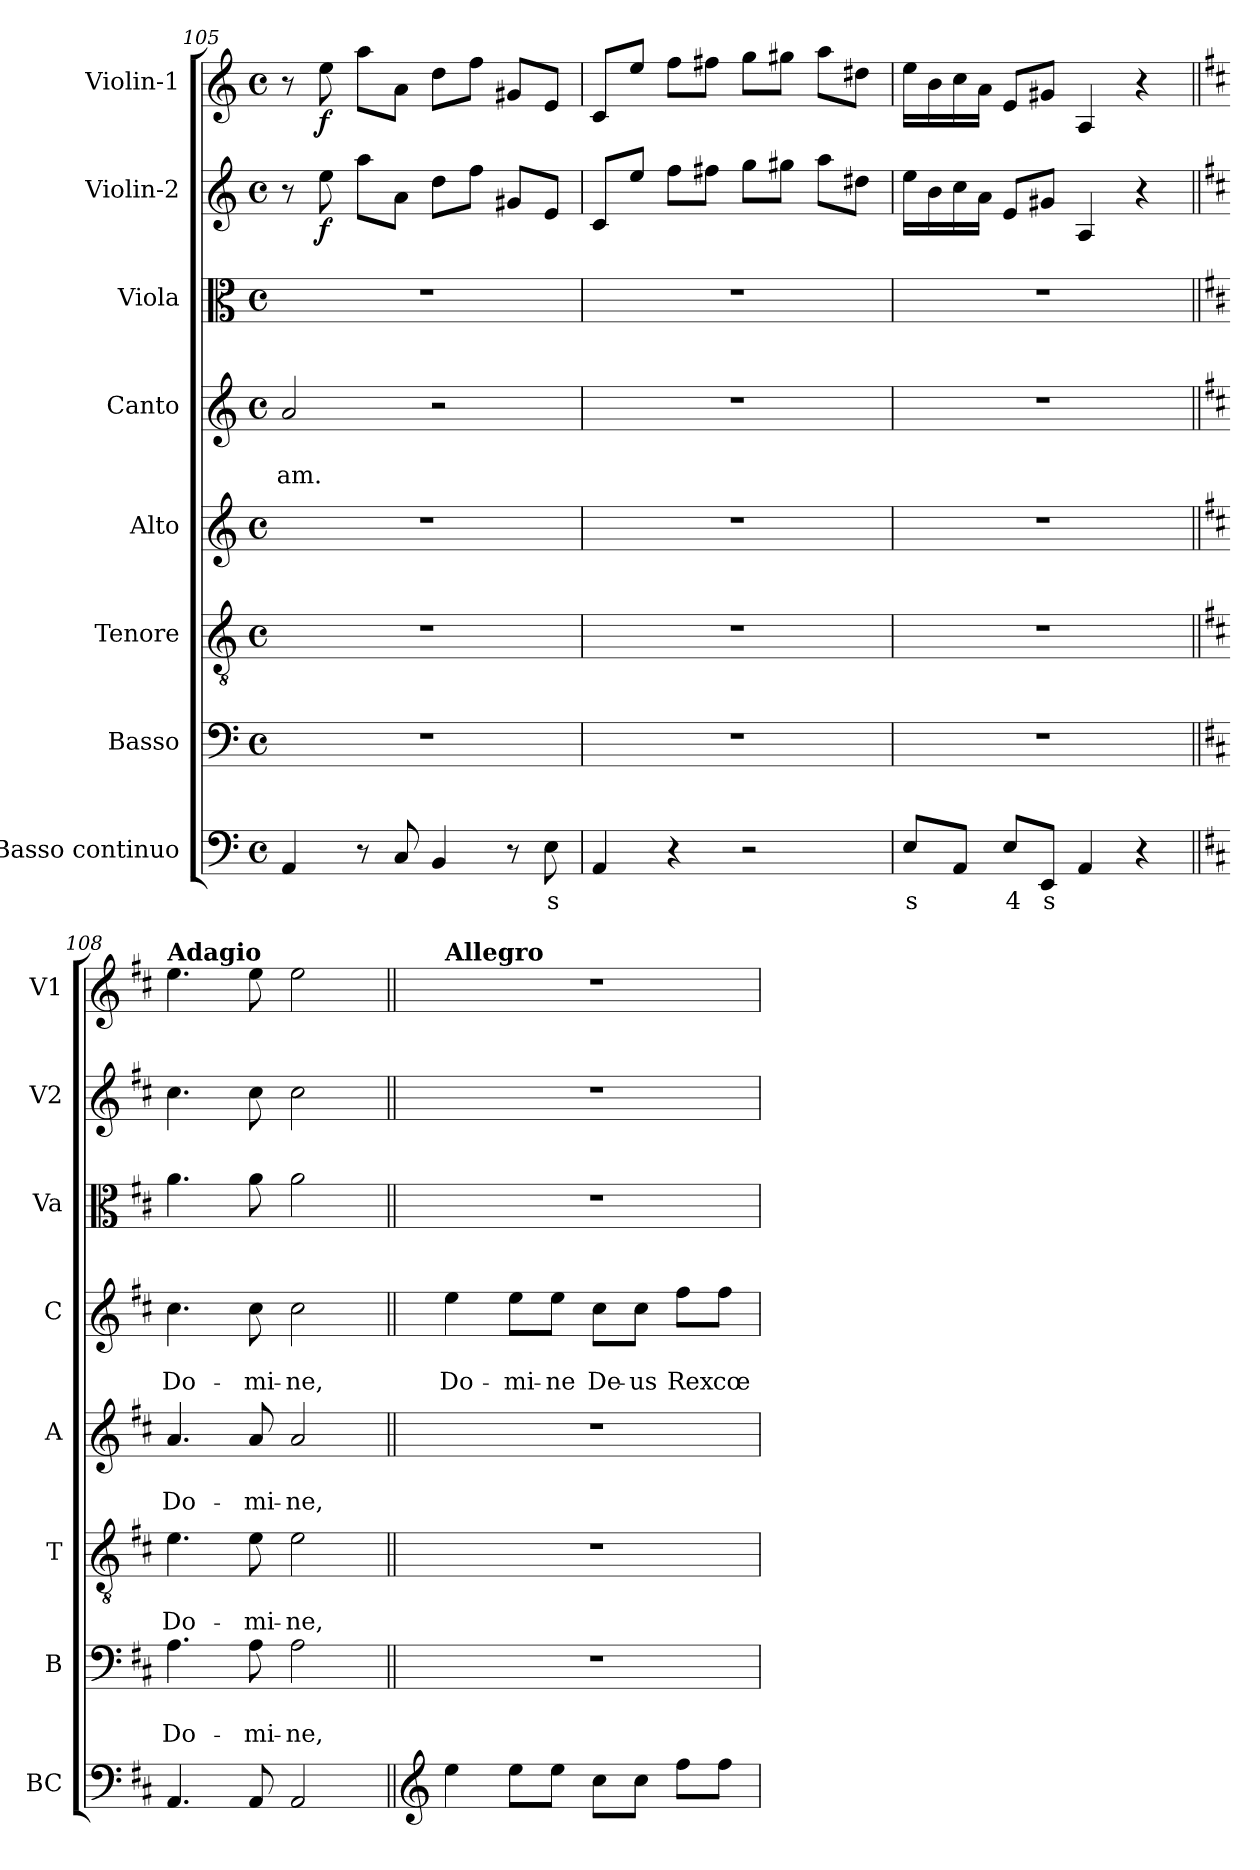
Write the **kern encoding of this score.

**kern	**text	**kern	**text	**text	**kern	**text	**text	**kern	**text	**text	**kern	**text	**text	**kern	**kern	**dynam	**kern	**dynam
*part8	*part8	*part7	*part7	*part7	*part6	*part6	*part6	*part5	*part5	*part5	*part4	*part4	*part4	*part3	*part2	*part2	*part1	*part1
*staff8	*staff8	*staff7	*staff7	*staff7	*staff6	*staff6	*staff6	*staff5	*staff5	*staff5	*staff4	*staff4	*staff4	*staff3	*staff2	*staff2	*staff1	*staff1
*I"Basso continuo	*	*I"Basso	*	*	*I"Tenore	*	*	*I"Alto	*	*	*I"Canto	*	*	*I"Viola	*I"Violin-2	*	*I"Violin-1	*
*I'BC	*	*I'B	*	*	*I'T	*	*	*I'A	*	*	*I'C	*	*	*I'Va	*I'V2	*	*I'V1	*
*clefF4	*	*clefF4	*	*	*clefGv2	*	*	*clefG2	*	*	*clefG2	*	*	*clefC3	*clefG2	*	*clefG2	*
*k[]	*	*k[]	*	*	*k[]	*	*	*k[]	*	*	*k[]	*	*	*k[]	*k[]	*	*k[]	*
*C:	*	*C:	*	*	*C:	*	*	*C:	*	*	*C:	*	*	*C:	*C:	*	*C:	*
*M4/4	*	*M4/4	*	*	*M4/4	*	*	*M4/4	*	*	*M4/4	*	*	*M4/4	*M4/4	*	*M4/4	*
*met(c)	*	*met(c)	*	*	*met(c)	*	*	*met(c)	*	*	*met(c)	*	*	*met(c)	*met(c)	*	*met(c)	*
=105	=105	=105	=105	=105	=105	=105	=105	=105	=105	=105	=105	=105	=105	=105	=105	=105	=105	=105
!	!	!	!	!	!	!	!	!	!	!	!	!	!LO:LY:b	!	!	!	!	!
4AA/	.	1r	.	.	1r	.	.	1r	.	.	2a/	.	-am.	1r	8r	.	8r	.
!	!	!	!	!	!	!	!	!	!	!	!	!	!	!	!	!LO:DY:b	!	!LO:DY:b
.	.	.	.	.	.	.	.	.	.	.	.	.	.	.	8ee\	f	8ee\	f
8r	.	.	.	.	.	.	.	.	.	.	.	.	.	.	8aa\L	.	8aa\L	.
8C/	.	.	.	.	.	.	.	.	.	.	.	.	.	.	8a\J	.	8a\J	.
4BB/	.	.	.	.	.	.	.	.	.	.	2r	.	.	.	8dd\L	.	8dd\L	.
.	.	.	.	.	.	.	.	.	.	.	.	.	.	.	8ff\J	.	8ff\J	.
8r	.	.	.	.	.	.	.	.	.	.	.	.	.	.	8g#X/L	.	8g#X/L	.
!	!LO:LY:b	!	!	!	!	!	!	!	!	!	!	!	!	!	!	!	!	!
8E\	s	.	.	.	.	.	.	.	.	.	.	.	.	.	8e/J	.	8e/J	.
=106	=106	=106	=106	=106	=106	=106	=106	=106	=106	=106	=106	=106	=106	=106	=106	=106	=106	=106
4AA/	.	1r	.	.	1r	.	.	1r	.	.	1r	.	.	1r	8c/L	.	8c/L	.
.	.	.	.	.	.	.	.	.	.	.	.	.	.	.	8ee/J	.	8ee/J	.
4r	.	.	.	.	.	.	.	.	.	.	.	.	.	.	8ff\L	.	8ff\L	.
.	.	.	.	.	.	.	.	.	.	.	.	.	.	.	8ff#X\J	.	8ff#X\J	.
2r	.	.	.	.	.	.	.	.	.	.	.	.	.	.	8gg\L	.	8gg\L	.
.	.	.	.	.	.	.	.	.	.	.	.	.	.	.	8gg#X\J	.	8gg#X\J	.
.	.	.	.	.	.	.	.	.	.	.	.	.	.	.	8aa\L	.	8aa\L	.
.	.	.	.	.	.	.	.	.	.	.	.	.	.	.	8dd#X\J	.	8dd#X\J	.
=107	=107	=107	=107	=107	=107	=107	=107	=107	=107	=107	=107	=107	=107	=107	=107	=107	=107	=107
!	!LO:LY:b	!	!	!	!	!	!	!	!	!	!	!	!	!	!	!	!	!
8E/L	s	1r	.	.	1r	.	.	1r	.	.	1r	.	.	1r	16ee\LL	.	16ee\LL	.
.	.	.	.	.	.	.	.	.	.	.	.	.	.	.	16b\	.	16b\	.
8AA/J	.	.	.	.	.	.	.	.	.	.	.	.	.	.	16cc\	.	16cc\	.
.	.	.	.	.	.	.	.	.	.	.	.	.	.	.	16a\JJ	.	16a\JJ	.
!	!LO:LY:b	!	!	!	!	!	!	!	!	!	!	!	!	!	!	!	!	!
8E/L	4	.	.	.	.	.	.	.	.	.	.	.	.	.	8e/L	.	8e/L	.
!	!LO:LY:b	!	!	!	!	!	!	!	!	!	!	!	!	!	!	!	!	!
8EE/J	s	.	.	.	.	.	.	.	.	.	.	.	.	.	8g#X/J	.	8g#X/J	.
4AA/	.	.	.	.	.	.	.	.	.	.	.	.	.	.	4A/	.	4A/	.
4r	.	.	.	.	.	.	.	.	.	.	.	.	.	.	4r	.	4r	.
!!LO:PB:g=z
=108||	=108||	=108||	=108||	=108||	=108||	=108||	=108||	=108||	=108||	=108||	=108||	=108||	=108||	=108||	=108||	=108||	=108||	=108||
*k[f#c#]	*	*k[f#c#]	*	*	*k[f#c#]	*	*	*k[f#c#]	*	*	*k[f#c#]	*	*	*k[f#c#]	*k[f#c#]	*	*k[f#c#]	*
*D:	*	*D:	*	*	*D:	*	*	*D:	*	*	*D:	*	*	*D:	*D:	*	*D:	*
!	!	!	!	!	!	!	!	!	!	!	!	!	!	!	!	!	!LO:TX:a:B:t=Adagio	!
!	!	!	!	!LO:LY:b	!	!	!LO:LY:b	!	!	!LO:LY:b	!	!	!LO:LY:b	!	!	!	!	!
4.AA/	.	4.A\	.	Do-	4.e\	.	Do-	4.a/	.	Do-	4.cc#\	.	Do-	4.a\	4.cc#\	.	4.ee\	.
!	!	!	!	!LO:LY:b	!	!	!LO:LY:b	!	!	!LO:LY:b	!	!	!LO:LY:b	!	!	!	!	!
8AA/	.	8A\	.	-mi-	8e\	.	-mi-	8a/	.	-mi-	8cc#\	.	-mi-	8a\	8cc#\	.	8ee\	.
!	!	!	!	!LO:LY:b	!	!	!LO:LY:b	!	!	!LO:LY:b	!	!	!LO:LY:b	!	!	!	!	!
2AA/	.	2A\	.	-ne,	2e\	.	-ne,	2a/	.	-ne,	2cc#\	.	-ne,	2a\	2cc#\	.	2ee\	.
=109||	=109||	=109||	=109||	=109||	=109||	=109||	=109||	=109||	=109||	=109||	=109||	=109||	=109||	=109||	=109||	=109||	=109||	=109||
*clefG2	*	*	*	*	*	*	*	*	*	*	*	*	*	*	*	*	*	*
!	!	!	!	!	!	!	!	!	!	!	!	!	!	!	!	!	!LO:TX:a:B:t=Allegro	!
!	!	!	!	!	!	!	!	!	!	!	!	!	!LO:LY:b	!	!	!	!	!
4ee\	.	1r	.	.	1r	.	.	1r	.	.	4ee\	.	Do-	1r	1r	.	1r	.
!	!	!	!	!	!	!	!	!	!	!	!	!	!LO:LY:b	!	!	!	!	!
8ee\L	.	.	.	.	.	.	.	.	.	.	8ee\L	.	-mi-	.	.	.	.	.
!	!	!	!	!	!	!	!	!	!	!	!	!	!LO:LY:b	!	!	!	!	!
8ee\J	.	.	.	.	.	.	.	.	.	.	8ee\J	.	-ne	.	.	.	.	.
!	!	!	!	!	!	!	!	!	!	!	!	!	!LO:LY:b	!	!	!	!	!
8cc#\L	.	.	.	.	.	.	.	.	.	.	8cc#\L	.	De-	.	.	.	.	.
!	!	!	!	!	!	!	!	!	!	!	!	!	!LO:LY:b	!	!	!	!	!
8cc#\J	.	.	.	.	.	.	.	.	.	.	8cc#\J	.	-us	.	.	.	.	.
!	!	!	!	!	!	!	!	!	!	!	!	!	!LO:LY:b	!	!	!	!	!
8ff#\L	.	.	.	.	.	.	.	.	.	.	8ff#\L	.	Rex	.	.	.	.	.
!	!	!	!	!	!	!	!	!	!	!	!	!	!LO:LY:b	!	!	!	!	!
8ff#\J	.	.	.	.	.	.	.	.	.	.	8ff#\J	.	cœ-	.	.	.	.	.
=	=	=	=	=	=	=	=	=	=	=	=	=	=	=	=	=	=	=
*-	*-	*-	*-	*-	*-	*-	*-	*-	*-	*-	*-	*-	*-	*-	*-	*-	*-	*-
